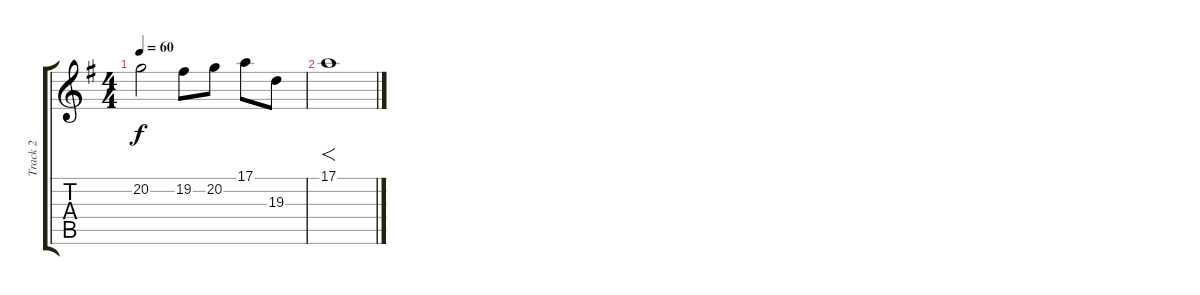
\track ("Track 2" "Track 2") {instrument flute}
\staff {score tabs}
\tuning (E4 B3 G3 D3 A2 E2) {hide}
\ts (4 4)
\tempo 60
\clef g2
\ks g
20.2.2{dy f} 19.2.8 20.2.8 17.1.8 19.3.8 |
17.1.1{f}
